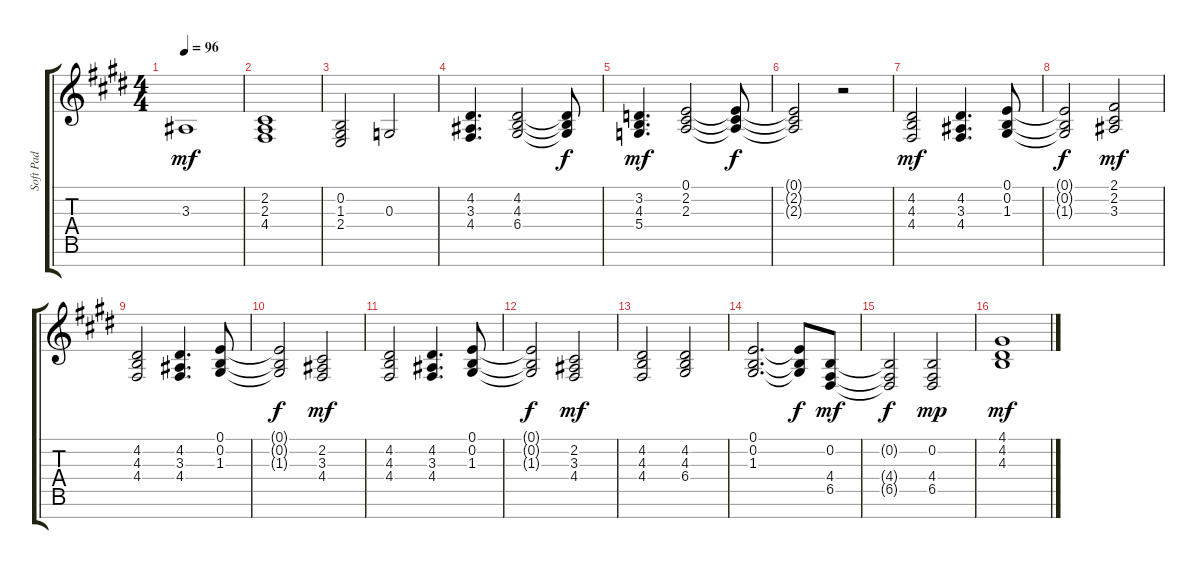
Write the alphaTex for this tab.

\track ("Soft Pad" "Soft Pad") {instrument synthstrings1}
\staff {score tabs}
\tuning (E4 B3 G3 D3 A2 E2 B1) {hide}
\ts (4 4)
\tempo 96
\clef g2
\ks e
3.3.1{dy mf} |
(2.2 2.3 4.4).1 |
(0.2 1.3 2.4).2 0.3.2 |
(4.2 3.3 4.4).4{d} (4.2 4.3 6.4).2 (4.2{t} 4.3{t} 6.4{t}).8{dy f} |
(3.2 4.3 5.4).4{d dy mf} (0.1 2.2 2.3).2 (0.1{t} 2.2{t} 2.3{t}).8{dy f} |
(0.1{t} 2.2{t} 2.3{t}).2 r.2 |
(4.2 4.3 4.4).2{dy mf} (4.2 3.3 4.4).4{d} (0.1 0.2 1.3).8 |
(0.1{t} 0.2{t} 1.3{t}).2{dy f} (2.1 2.2 3.3).2{dy mf} |
(4.2 4.3 4.4).2 (4.2 3.3 4.4).4{d} (0.1 0.2 1.3).8 |
(0.1{t} 0.2{t} 1.3{t}).2{dy f} (2.2 3.3 4.4).2{dy mf} |
(4.2 4.3 4.4).2 (4.2 3.3 4.4).4{d} (0.1 0.2 1.3).8 |
(0.1{t} 0.2{t} 1.3{t}).2{dy f} (2.2 3.3 4.4).2{dy mf} |
(4.2 4.3 4.4).2 (4.2 4.3 6.4).2 |
(0.1 0.2 1.3).2{d} (0.1{t} 0.2{t} 1.3{t}).8{dy f} (0.2 4.4 6.5).8{dy mf} |
(0.2{t} 4.4{t} 6.5{t}).2{dy f} (0.2 4.4 6.5).2{dy mp} |
(4.1 4.2 4.3).1{dy mf}
